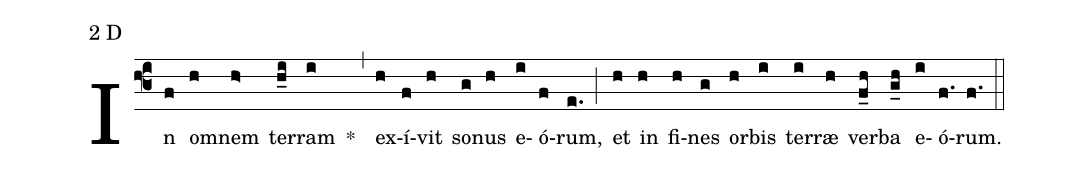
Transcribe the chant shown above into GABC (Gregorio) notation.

mode:2 D;
%%
(f3) In(f) o(h)mnem(h>) ter(h_i)ram(i) *() (,) ex(h)í(f)vit(h) so(g)nus(h) e(i)ó(f)rum,(e.) (;) et(h) in(h) fi(h)nes(g) or(h)bis(i) ter(i)ræ(h) ver(f_h)ba(g_h) e(i)ó(f.)rum.(f.)  (::)
